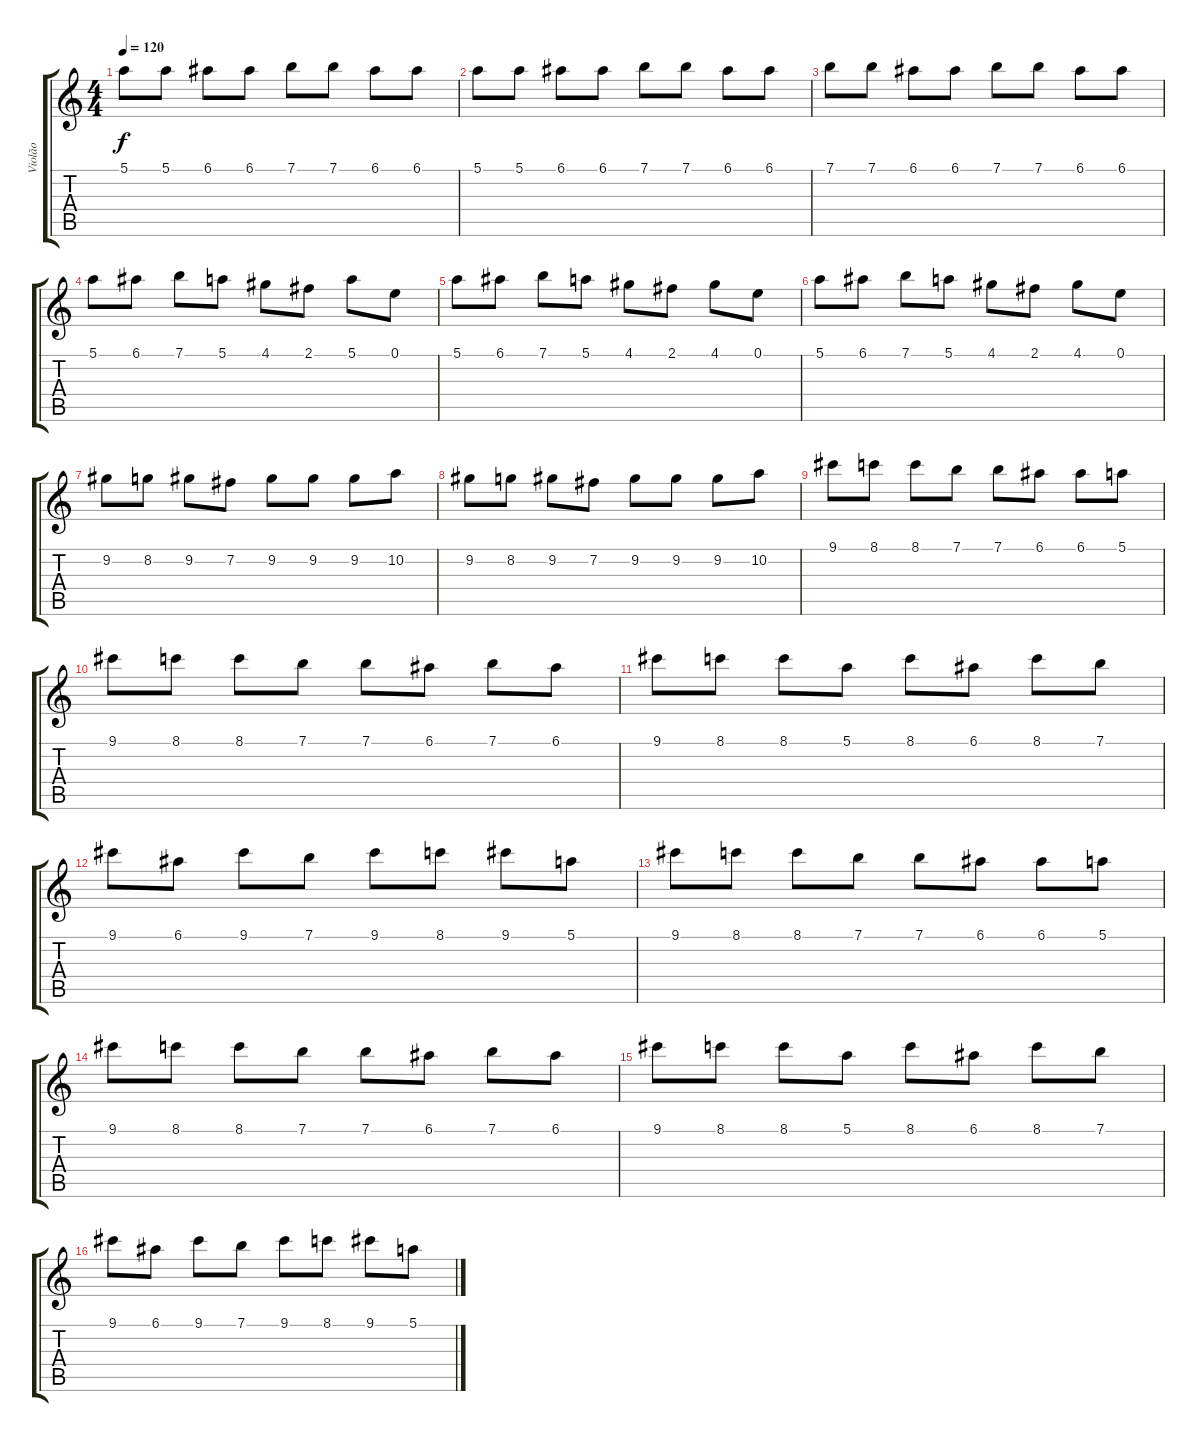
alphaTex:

\track ("Violão" "Violão") {instrument acousticguitarsteel}
\staff {score tabs}
\tuning (E4 B3 G3 D3 A2 E2) {hide}
\ts (4 4)
\tempo 120
\clef g2
\ks c
5.1.8{dy f} 5.1.8 6.1.8 6.1.8 7.1.8 7.1.8 6.1.8 6.1.8 |
5.1.8 5.1.8 6.1.8 6.1.8 7.1.8 7.1.8 6.1.8 6.1.8 |
7.1.8 7.1.8 6.1.8 6.1.8 7.1.8 7.1.8 6.1.8 6.1.8 |
5.1.8 6.1.8 7.1.8 5.1.8 4.1.8 2.1.8 5.1.8 0.1.8 |
5.1.8 6.1.8 7.1.8 5.1.8 4.1.8 2.1.8 4.1.8 0.1.8 |
5.1.8 6.1.8 7.1.8 5.1.8 4.1.8 2.1.8 4.1.8 0.1.8 |
9.2.8 8.2.8 9.2.8 7.2.8 9.2.8 9.2.8 9.2.8 10.2.8 |
9.2.8 8.2.8 9.2.8 7.2.8 9.2.8 9.2.8 9.2.8 10.2.8 |
9.1.8 8.1.8 8.1.8 7.1.8 7.1.8 6.1.8 6.1.8 5.1.8 |
9.1.8 8.1.8 8.1.8 7.1.8 7.1.8 6.1.8 7.1.8 6.1.8 |
9.1.8 8.1.8 8.1.8 5.1.8 8.1.8 6.1.8 8.1.8 7.1.8 |
9.1.8 6.1.8 9.1.8 7.1.8 9.1.8 8.1.8 9.1.8 5.1.8 |
9.1.8 8.1.8 8.1.8 7.1.8 7.1.8 6.1.8 6.1.8 5.1.8 |
9.1.8 8.1.8 8.1.8 7.1.8 7.1.8 6.1.8 7.1.8 6.1.8 |
9.1.8 8.1.8 8.1.8 5.1.8 8.1.8 6.1.8 8.1.8 7.1.8 |
9.1.8 6.1.8 9.1.8 7.1.8 9.1.8 8.1.8 9.1.8 5.1.8
